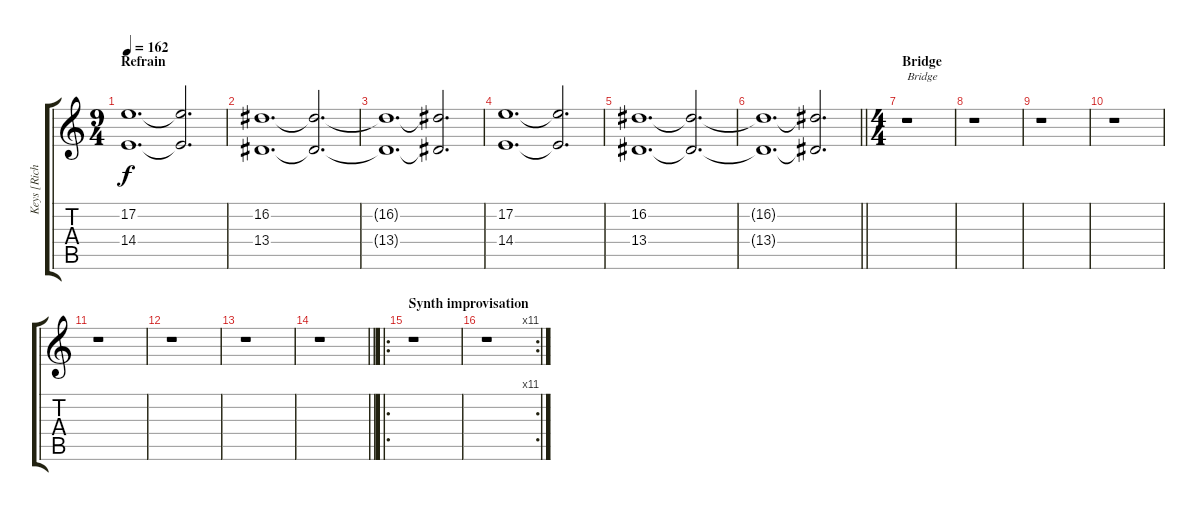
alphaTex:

\track ("Keys [Richard Barbieri]" "Keys [Rich") {instrument pad3polysynth}
\staff {score tabs}
\tuning (E4 B3 G3 D3 A2 E2) {hide}
\ts (9 4)
\section ("" "Refrain")
\tempo 162
\clef g2
\ks c
(17.2 14.4).1{d dy f} (17.2{t} 14.4{t}).2{d} |
(16.2 13.4).1{d} (16.2{t} 13.4{t}).2{d} |
(16.2{t} 13.4{t}).1{d} (16.2{t} 13.4{t}).2{d} |
(17.2 14.4).1{d} (17.2{t} 14.4{t}).2{d} |
(16.2 13.4).1{d} (16.2{t} 13.4{t}).2{d} |
\barLineRight lightlight
(16.2{t} 13.4{t}).1{d} (16.2{t} 13.4{t}).2{d} |
\ts (4 4)
\section ("" "Bridge")
r.1{txt "Bridge "} |
r.1 |
r.1 |
r.1 |
r.1 |
r.1 |
r.1 |
\barLineRight lightlight
r.1 |
\ro
\section ("" "Synth improvisation")
r.1 |
\rc 11
r.1
